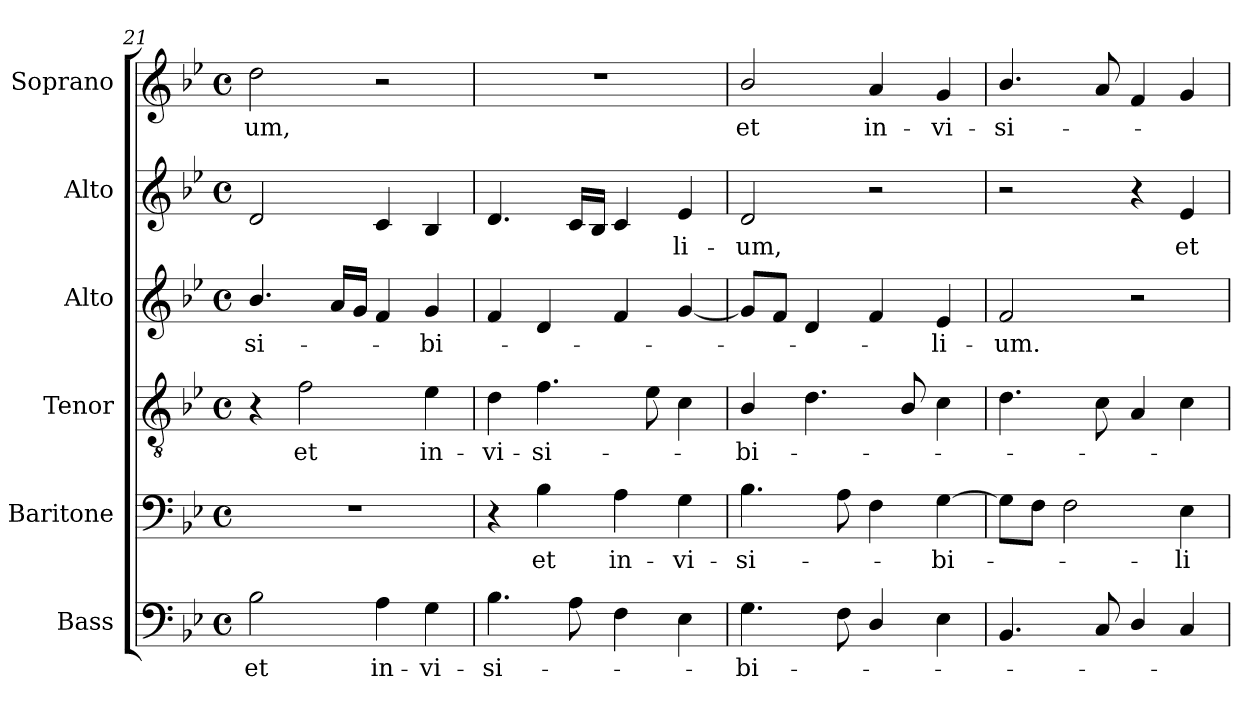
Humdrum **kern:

**kern	**text	**kern	**text	**kern	**text	**kern	**text	**kern	**text	**kern	**text
*part6	*part6	*part5	*part5	*part4	*part4	*part3	*part3	*part2	*part2	*part1	*part1
*staff6	*staff6	*staff5	*staff5	*staff4	*staff4	*staff3	*staff3	*staff2	*staff2	*staff1	*staff1
*I"Bass	*	*I"Baritone	*	*I"Tenor	*	*I"Alto	*	*I"Alto	*	*I"Soprano	*
*I'B.	*	*I'Bar.	*	*I'T.	*	*I'A.	*	*I'A.	*	*I'S.	*
*clefF4	*	*clefF4	*	*clefGv2	*	*clefG2	*	*clefG2	*	*clefG2	*
*	*	*	*	*ITrd7c12	*	*	*	*	*	*	*
*k[b-e-]	*	*k[b-e-]	*	*k[b-e-]	*	*k[b-e-]	*	*k[b-e-]	*	*k[b-e-]	*
*B-:	*	*B-:	*	*B-:	*	*B-:	*	*B-:	*	*B-:	*
*M4/4	*	*M4/4	*	*M4/4	*	*M4/4	*	*M4/4	*	*M4/4	*
*met(c)	*	*met(c)	*	*met(c)	*	*met(c)	*	*met(c)	*	*met(c)	*
=21	=21	=21	=21	=21	=21	=21	=21	=21	=21	=21	=21
!	!LO:LY:b:color=#000000	!	!	!	!	!	!	!	!	!	!
!	!	!	!	!	!	!	!LO:LY:b:color=#000000	!	!	!	!
!	!	!	!	!	!	!	!	!	!	!	!LO:LY:b:color=#000000
2B-i\	et	1r	.	4r	.	4.b-i/	-si-	2di/	.	2ddi\	-um,
!	!	!	!	!	!LO:LY:b:color=#000000	!	!	!	!	!	!
.	.	.	.	2Fi\	et	.	.	.	.	.	.
.	.	.	.	.	.	16ai/LL	.	.	.	.	.
.	.	.	.	.	.	16gi/JJ	.	.	.	.	.
!	!LO:LY:b:color=#000000	!	!	!	!	!	!	!	!	!	!
4Ai\	in-	.	.	.	.	4fi/	.	4ci/	.	2r	.
!	!LO:LY:b:color=#000000	!	!	!	!	!	!	!	!	!	!
!	!	!	!	!	!LO:LY:b:color=#000000	!	!	!	!	!	!
!	!	!	!	!	!	!	!LO:LY:b:color=#000000	!	!	!	!
4Gi\	-vi-	.	.	4E-i\	in-	4gi/	-bi-	4B-i/	.	.	.
=22	=22	=22	=22	=22	=22	=22	=22	=22	=22	=22	=22
!	!LO:LY:b:color=#000000	!	!	!	!	!	!	!	!	!	!
!	!	!	!	!	!LO:LY:b:color=#000000	!	!	!	!	!	!
4.B-i\	-si-	4r	.	4Di\	-vi-	4fi/	.	4.di/	.	1r	.
!	!	!	!LO:LY:b:color=#000000	!	!	!	!	!	!	!	!
!	!	!	!	!	!LO:LY:b:color=#000000	!	!	!	!	!	!
.	.	4B-i\	et	4.Fi\	-si-	4di/	.	.	.	.	.
8Ai\	.	.	.	.	.	.	.	16ci/LL	.	.	.
.	.	.	.	.	.	.	.	16B-i/JJ	.	.	.
!	!	!	!LO:LY:b:color=#000000	!	!	!	!	!	!	!	!
4Fi\	.	4Ai\	in-	.	.	4fi/	.	4ci/	.	.	.
.	.	.	.	8E-i\	.	.	.	.	.	.	.
!	!	!	!LO:LY:b:color=#000000	!	!	!	!	!	!	!	!
!	!	!	!	!	!	!	!	!	!LO:LY:b:color=#000000	!	!
4E-i\	.	4Gi\	-vi-	4Ci\	.	[4gi/	.	4e-i/	-li-	.	.
=23	=23	=23	=23	=23	=23	=23	=23	=23	=23	=23	=23
!	!LO:LY:b:color=#000000	!	!	!	!	!	!	!	!	!	!
!	!	!	!LO:LY:b:color=#000000	!	!	!	!	!	!	!	!
!	!	!	!	!	!LO:LY:b:color=#000000	!	!	!	!	!	!
!	!	!	!	!	!	!	!	!	!LO:LY:b:color=#000000	!	!
!	!	!	!	!	!	!	!	!	!	!	!LO:LY:b:color=#000000
4.Gi\	-bi-	4.B-i\	-si-	4BB-i/	-bi-	8gi/L]	.	2di/	-um,	2b-i/	et
.	.	.	.	.	.	8fi/J	.	.	.	.	.
.	.	.	.	4.Di\	.	4di/	.	.	.	.	.
8Fi\	.	8Ai\	.	.	.	.	.	.	.	.	.
!	!	!	!	!	!	!	!	!	!	!	!LO:LY:b:color=#000000
4Di/	.	4Fi\	.	.	.	4fi/	.	2r	.	4ai/	in-
.	.	.	.	8BB-i/	.	.	.	.	.	.	.
!	!	!	!LO:LY:b:color=#000000	!	!	!	!	!	!	!	!
!	!	!	!	!	!	!	!LO:LY:b:color=#000000	!	!	!	!
!	!	!	!	!	!	!	!	!	!	!	!LO:LY:b:color=#000000
4E-i\	.	[4Gi\	-bi-	4Ci\	.	4e-i/	-li-	.	.	4gi/	-vi-
=24	=24	=24	=24	=24	=24	=24	=24	=24	=24	=24	=24
!	!	!	!	!	!	!	!LO:LY:b:color=#000000	!	!	!	!
!	!	!	!	!	!	!	!	!	!	!	!LO:LY:b:color=#000000
4.BB-i/	.	8Gi\L]	.	4.Di\	.	2fi/	-um.	2r	.	4.b-i/	-si-
.	.	8Fi\J	.	.	.	.	.	.	.	.	.
.	.	2Fi\	.	.	.	.	.	.	.	.	.
8Ci/	.	.	.	8Ci\	.	.	.	.	.	8ai/	.
4Di/	.	.	.	4AAi/	.	2r	.	4r	.	4fi/	.
!	!	!	!LO:LY:b:color=#000000	!	!	!	!	!	!	!	!
!	!	!	!	!	!	!	!	!	!LO:LY:b:color=#000000	!	!
4Ci/	.	4E-i\	-li-	4Ci\	.	.	.	4e-i/	et	4gi/	.
=	=	=	=	=	=	=	=	=	=	=	=
*-	*-	*-	*-	*-	*-	*-	*-	*-	*-	*-	*-
